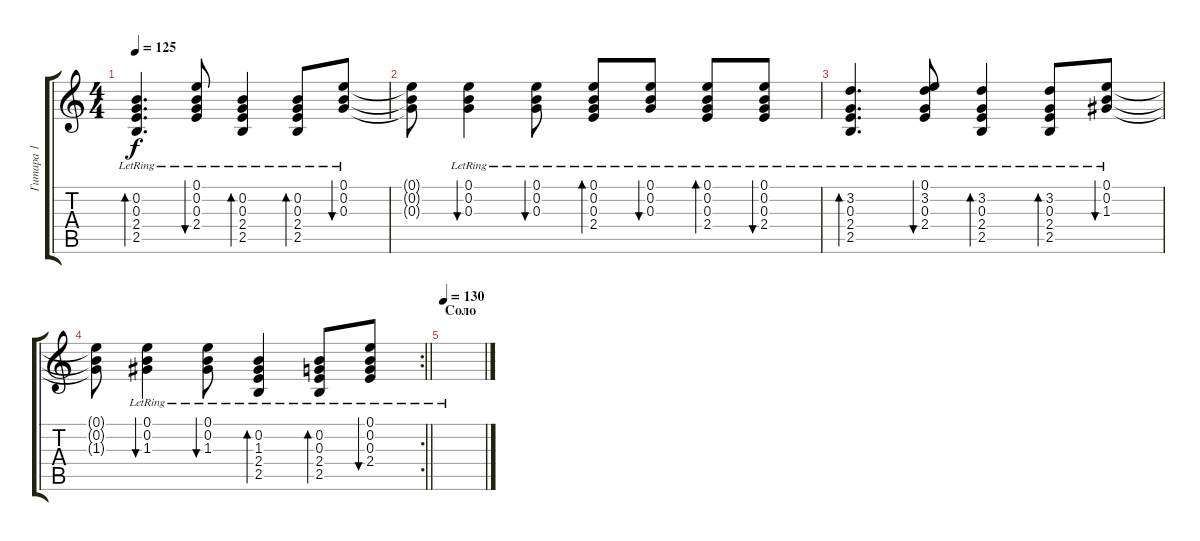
\track ("Гитара 1" "Гитара 1") {instrument acousticguitarsteel}
\staff {score tabs}
\tuning (E4 B3 G3 D3 A2 E2) {hide}
\ts (4 4)
\tempo 125
\clef g2
\ks c
(0.2{lr} 0.3{lr} 2.4{lr} 2.5{lr}).4{d bd 60 dy f} (0.1{lr} 0.2{lr} 0.3{lr} 2.4{lr}).8{bu 60} (0.2{lr} 0.3{lr} 2.4{lr} 2.5{lr}).4{bd 60} (0.2{lr} 0.3{lr} 2.4{lr} 2.5{lr}).8{bd 60} (0.1{lr} 0.2{lr} 0.3{lr}).8{bu 60} |
(0.1{t} 0.2{t} 0.3{t}).8 (0.1{lr} 0.2{lr} 0.3{lr}).4{bu 60} (0.1{lr} 0.2{lr} 0.3{lr}).8{bu 60} (0.1{lr} 0.2{lr} 0.3{lr} 2.4{lr}).8{bd 60} (0.1{lr} 0.2{lr} 0.3{lr}).8{bu 60} (0.1{lr} 0.2{lr} 0.3{lr} 2.4{lr}).8{bd 60} (0.1{lr} 0.2{lr} 0.3{lr} 2.4{lr}).8{bu 60} |
(3.2{lr} 0.3{lr} 2.4{lr} 2.5{lr}).4{d bd 60} (0.1{lr} 3.2{lr} 0.3{lr} 2.4{lr}).8{bu 60} (3.2{lr} 0.3{lr} 2.4{lr} 2.5{lr}).4{bd 60} (3.2{lr} 0.3{lr} 2.4{lr} 2.5{lr}).8{bd 60} (0.1{lr} 0.2{lr} 1.3{lr}).8{bu 60} |
\rc 2
\barLineRight lightlight
(0.1{t} 0.2{t} 1.3{t}).8 (0.1{lr} 0.2{lr} 1.3{lr}).4{bu 60} (0.1{lr} 0.2{lr} 1.3{lr}).8{bu 60} (0.2{lr} 1.3{lr} 2.4{lr} 2.5{lr}).4{bd 60} (0.2{lr} 0.3{lr} 2.4{lr} 2.5{lr}).8{bd 60} (0.1{lr} 0.2{lr} 0.3{lr} 2.4{lr}).8{bu 60} |
\section ("" "Соло")
\tempo 130
